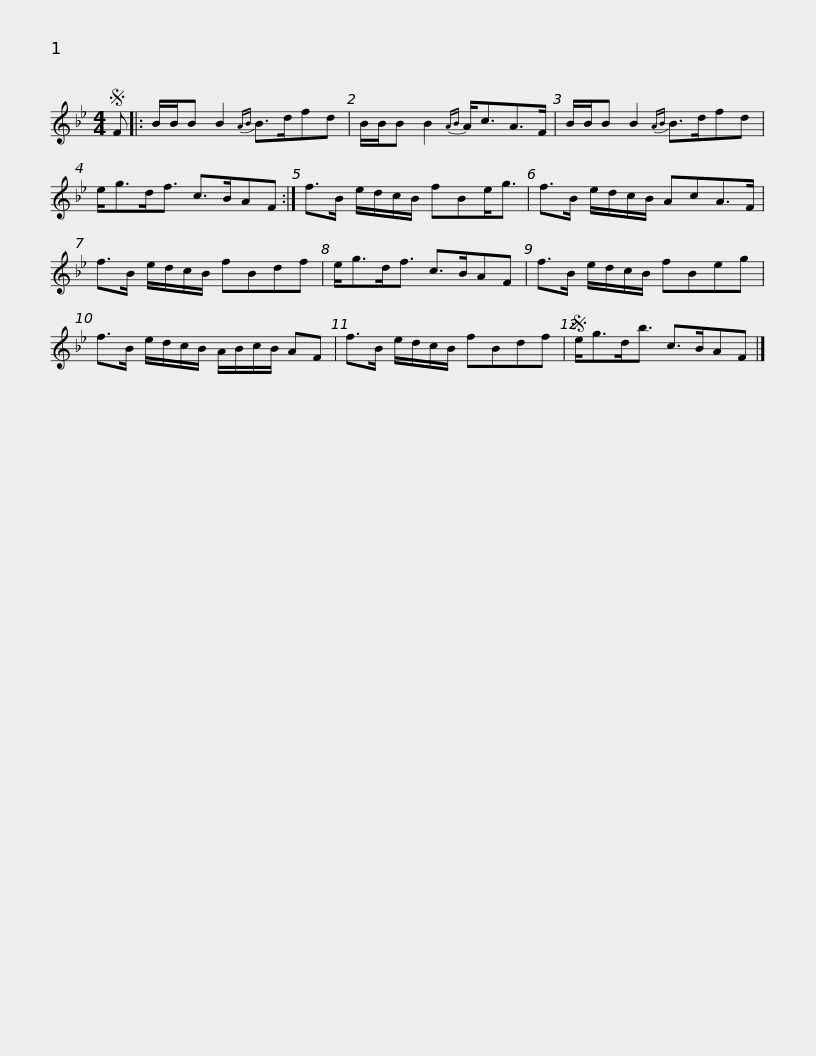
X:1
L:1/8
M:4/4
I:linebreak $
K:Bb
V:1 treble
V:1
S F |: B/B/B B2{AB} B>dfd | B/B/B B2{AB} A<cA>F | B/B/B B2{AB} B>dfd | e<gd<f c>BAF :|$ %5
 f>B e/d/c/B/ fBe<g | f>B e/d/c/B/ AcA>F | f>B e/d/c/B/ fBdf | e<gd<f c>BAF |$ f>B e/d/c/B/ fBeg | %10
 f>B e/d/c/B/ A/B/c/B/ AF | f>B e/d/c/B/ fBdf |S e<gd<b c>BAF |] %13
